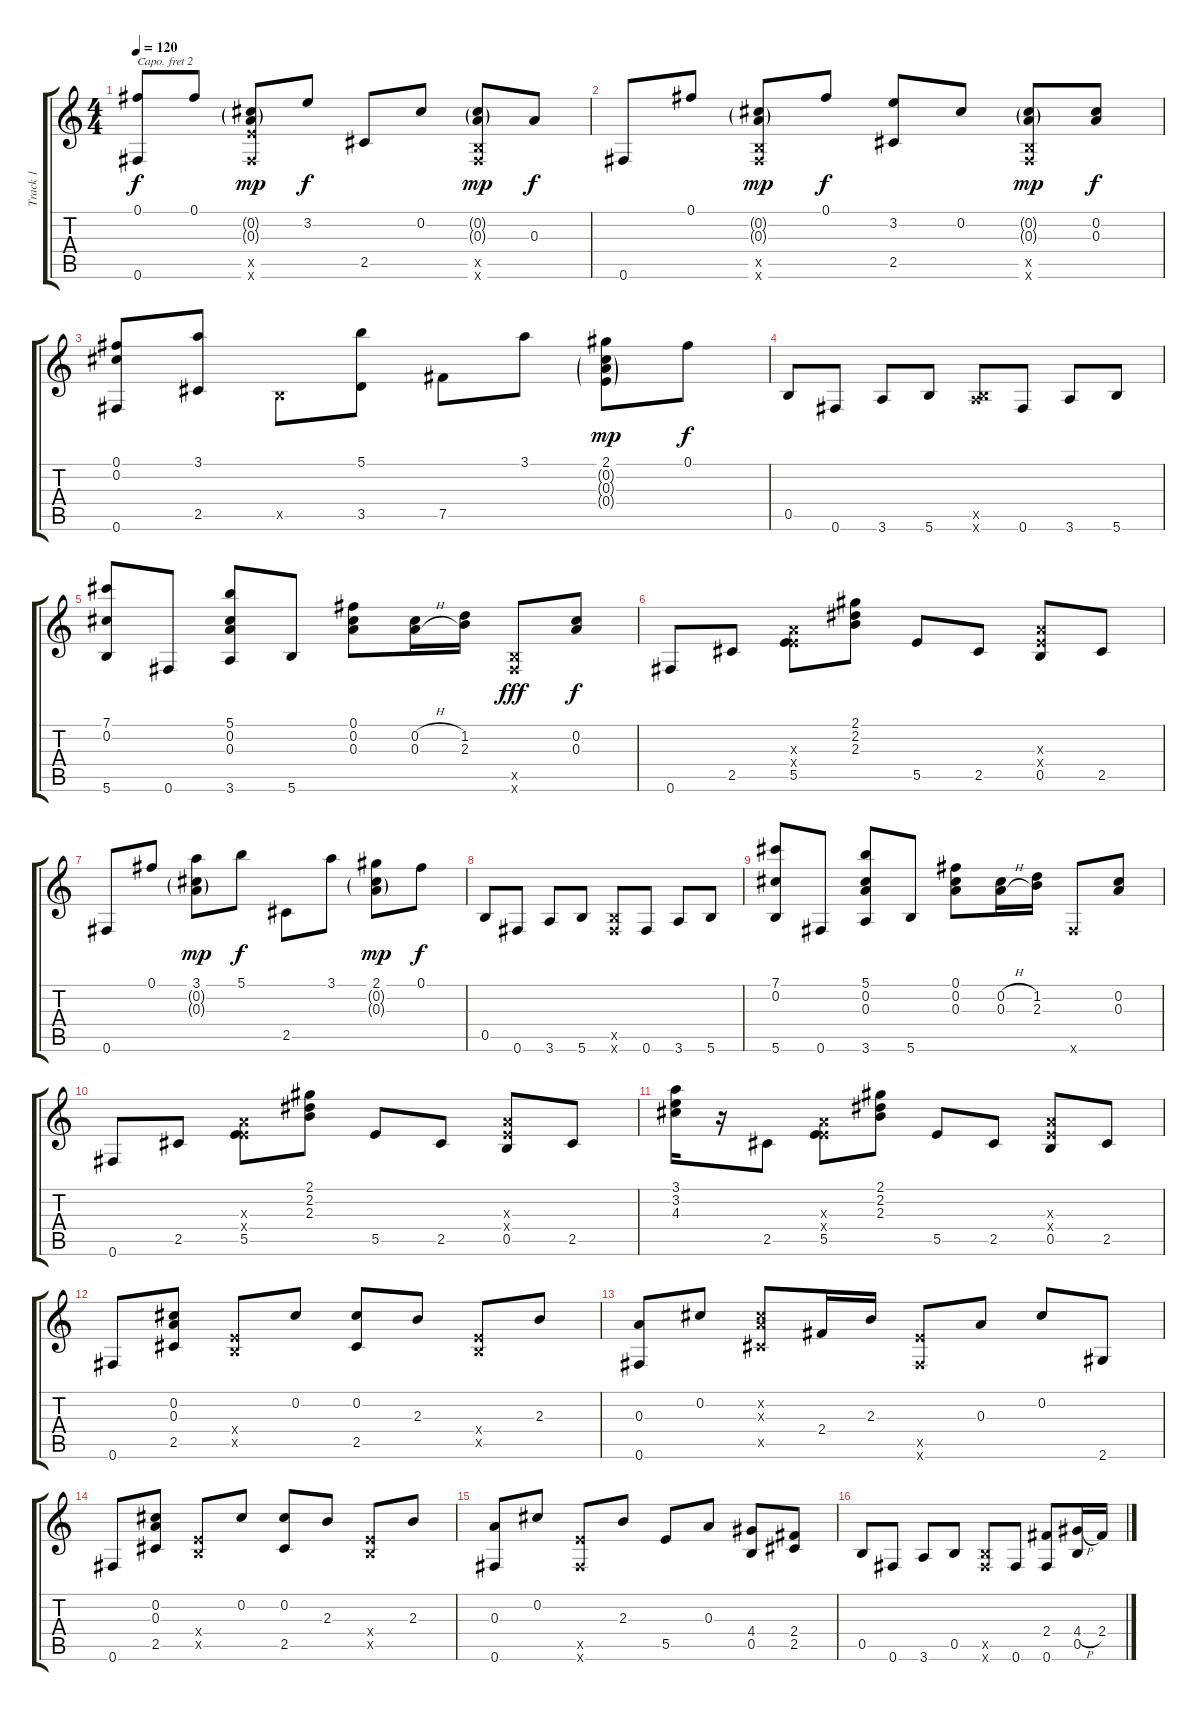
\track ("Track 1" "Track 1") {instrument acousticguitarsteel}
\staff {score tabs}
\capo 2
\tuning (E4 B3 G3 D3 A2 E2) {hide}
\ts (4 4)
\tempo 120
\clef g2
\ks c
(0.1 0.6).8{dy f} 0.1.8 (0.2{g} 0.3{g} 5.5{x} 0.6{x}).8{dy mp} 3.2.8{dy f} 2.5.8 0.2.8 (0.2{g} 0.3{g} 0.5{x} 0.6{x}).8{dy mp} 0.3.8{dy f} |
0.6.8 0.1.8 (0.2{g} 0.3{g} 0.5{x} 0.6{x}).8{dy mp} 0.1.8{dy f} (3.2 2.5).8 0.2.8 (0.2{g} 0.3{g} 0.5{x} 0.6{x}).8{dy mp} (0.2 0.3).8{dy f} |
(0.1 0.2 0.6).8 (3.1 2.5).8 0.5{x}.8 (5.1 3.5).8 7.5.8 3.1.8 (2.1 0.2{g} 0.3{g} 0.4{g}).8{dy mp} 0.1.8{dy f} |
0.5.8 0.6.8 3.6.8 5.6.8 (0.5{x} 3.6{x}).8 0.6.8 3.6.8 5.6.8 |
(7.1 0.2 5.6).8 0.6.8 (5.1 0.2 0.3 3.6).8 5.6.8 (0.1 0.2 0.3).8 (0.2{h} 0.3{h}).16 (1.2 2.3).16 (0.5{x} 0.6{x}).8{dy fff} (0.2 0.3).8{dy f} |
0.6.8 2.5.8 (0.3{x} 0.4{x} 5.5).8 (2.1 2.2 2.3).8 5.5.8 2.5.8 (0.3{x} 0.4{x} 0.5).8 2.5.8 |
0.6.8 0.1.8 (3.1 0.2{g} 0.3{g}).8{dy mp} 5.1.8{dy f} 2.5.8 3.1.8 (2.1 0.2{g} 0.3{g}).8{dy mp} 0.1.8{dy f} |
0.5.8 0.6.8 3.6.8 5.6.8 (0.5{x} 0.6{x}).8 0.6.8 3.6.8 5.6.8 |
(7.1 0.2 5.6).8 0.6.8 (5.1 0.2 0.3 3.6).8 5.6.8 (0.1 0.2 0.3).8 (0.2{h} 0.3{h}).16 (1.2 2.3).16 0.6{x}.8 (0.2 0.3).8 |
0.6.8 2.5.8 (0.3{x} 0.4{x} 5.5).8 (2.1 2.2 2.3).8 5.5.8 2.5.8 (0.3{x} 0.4{x} 0.5).8 2.5.8 |
(3.1 3.2 4.3).16 r.16 2.5.8 (0.3{x} 0.4{x} 5.5).8 (2.1 2.2 2.3).8 5.5.8 2.5.8 (0.3{x} 0.4{x} 0.5).8 2.5.8 |
0.6.8 (0.2 0.3 2.5).8 (0.4{x} 0.5{x}).8 0.2.8 (0.2 2.5).8 2.3.8 (0.4{x} 0.5{x}).8 2.3.8 |
(0.3 0.6).8 0.2.8 (0.2{x} 0.3{x} 2.5{x}).8 2.4.16 2.3.16 (5.5{x} 0.6{x}).8 0.3.8 0.2.8 2.6.8 |
0.6.8 (0.2 0.3 2.5).8 (0.4{x} 0.5{x}).8 0.2.8 (0.2 2.5).8 2.3.8 (0.4{x} 0.5{x}).8 2.3.8 |
(0.3 0.6).8 0.2.8 (5.5{x} 0.6{x}).8 2.3.8 5.5.8 0.3.8 (4.4 0.5).8 (2.4 2.5).8 |
0.5.8 0.6.8 3.6.8 0.5.8 (0.5{x} 0.6{x}).8 0.6.8 (2.4 0.6).8 (4.4{h} 0.5).16 2.4.16
